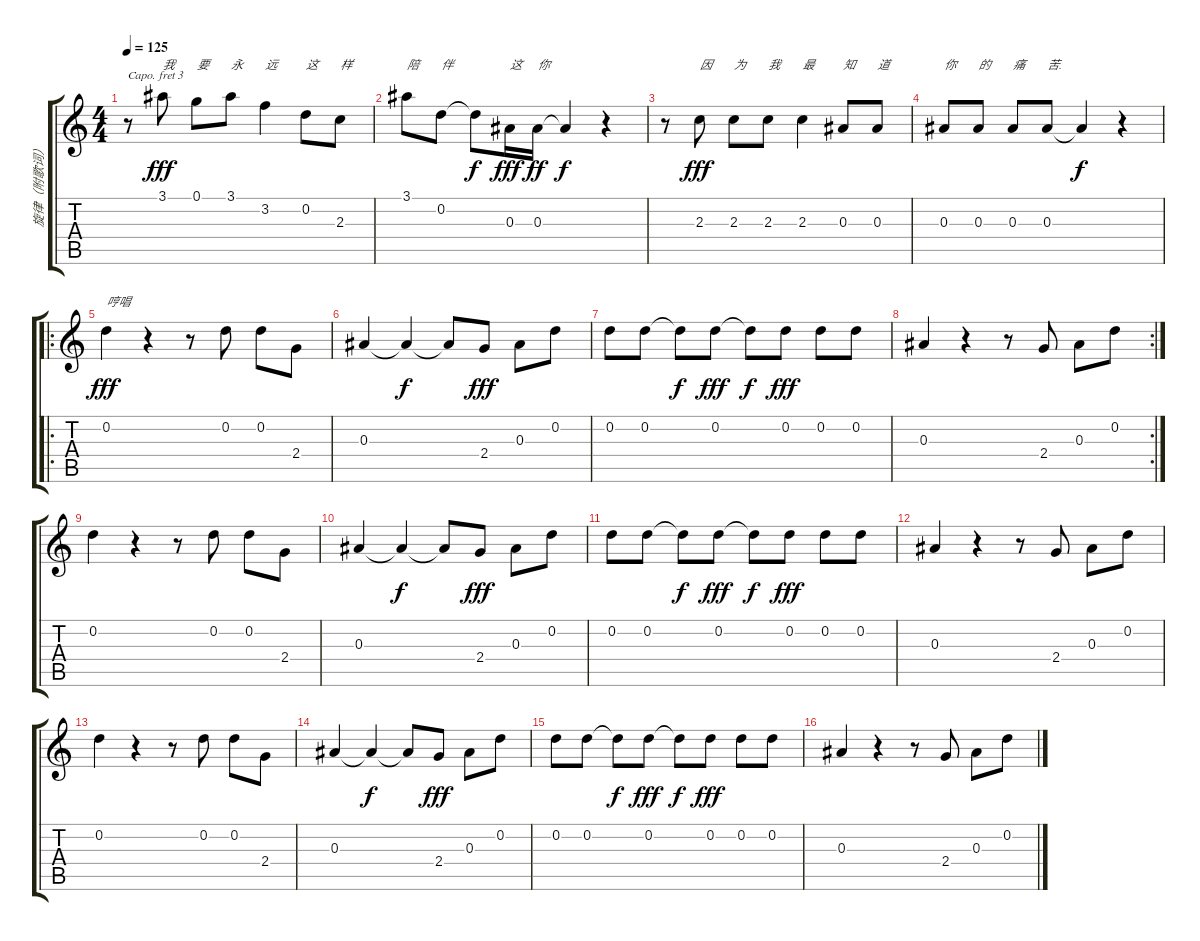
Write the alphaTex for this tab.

\track ("旋律（附歌词）" "旋律（附歌词）") {instrument acousticguitarnylon}
\staff {score tabs}
\capo 3
\tuning (E4 B3 G3 D3 A2 E2) {hide}
\ts (4 4)
\tempo 125
\clef g2
\ks c
r.8{dy f} 3.1.8{txt "我" dy fff} 0.1.8{txt "要"} 3.1.8{txt "永"} 3.2.4{txt "远"} 0.2.8{txt "这"} 2.3.8{txt "样"} |
3.1.8{txt "陪"} 0.2.8{txt "伴"} 0.2{t}.8{dy f} 0.3.16{txt "这" dy fff} 0.3.16{txt "你" dy ff} 0.3{t}.4{dy f} r.4 |
r.8 2.3.8{txt "因" dy fff} 2.3.8{txt "为"} 2.3.8{txt "我"} 2.3.4{txt "最"} 0.3.8{txt "知"} 0.3.8{txt "道"} |
0.3.8{txt "你"} 0.3.8{txt "的"} 0.3.8{txt "痛"} 0.3.8{txt "苦."} 0.3{t}.4{dy f} r.4 |
\ro
0.2.4{txt "哼唱" dy fff} r.4 r.8 0.2.8 0.2.8 2.4.8 |
0.3.4 0.3{t}.4{dy f} 0.3{t}.8 2.4.8{dy fff} 0.3.8 0.2.8 |
0.2.8 0.2.8 0.2{t}.8{dy f} 0.2.8{dy fff} 0.2{t}.8{dy f} 0.2.8{dy fff} 0.2.8 0.2.8 |
\rc 2
0.3.4 r.4 r.8 2.4.8 0.3.8 0.2.8 |
0.2.4{volume 10} r.4 r.8 0.2.8 0.2.8 2.4.8 |
0.3.4 0.3{t}.4{dy f} 0.3{t}.8 2.4.8{dy fff} 0.3.8 0.2.8 |
0.2.8 0.2.8 0.2{t}.8{dy f} 0.2.8{dy fff} 0.2{t}.8{dy f} 0.2.8{dy fff} 0.2.8 0.2.8 |
0.3.4 r.4 r.8 2.4.8 0.3.8 0.2.8 |
0.2.4{volume 8} r.4 r.8 0.2.8 0.2.8 2.4.8 |
0.3.4 0.3{t}.4{dy f} 0.3{t}.8 2.4.8{dy fff} 0.3.8 0.2.8 |
0.2.8 0.2.8 0.2{t}.8{dy f} 0.2.8{dy fff} 0.2{t}.8{dy f} 0.2.8{dy fff} 0.2.8 0.2.8 |
0.3.4 r.4 r.8 2.4.8 0.3.8 0.2.8
